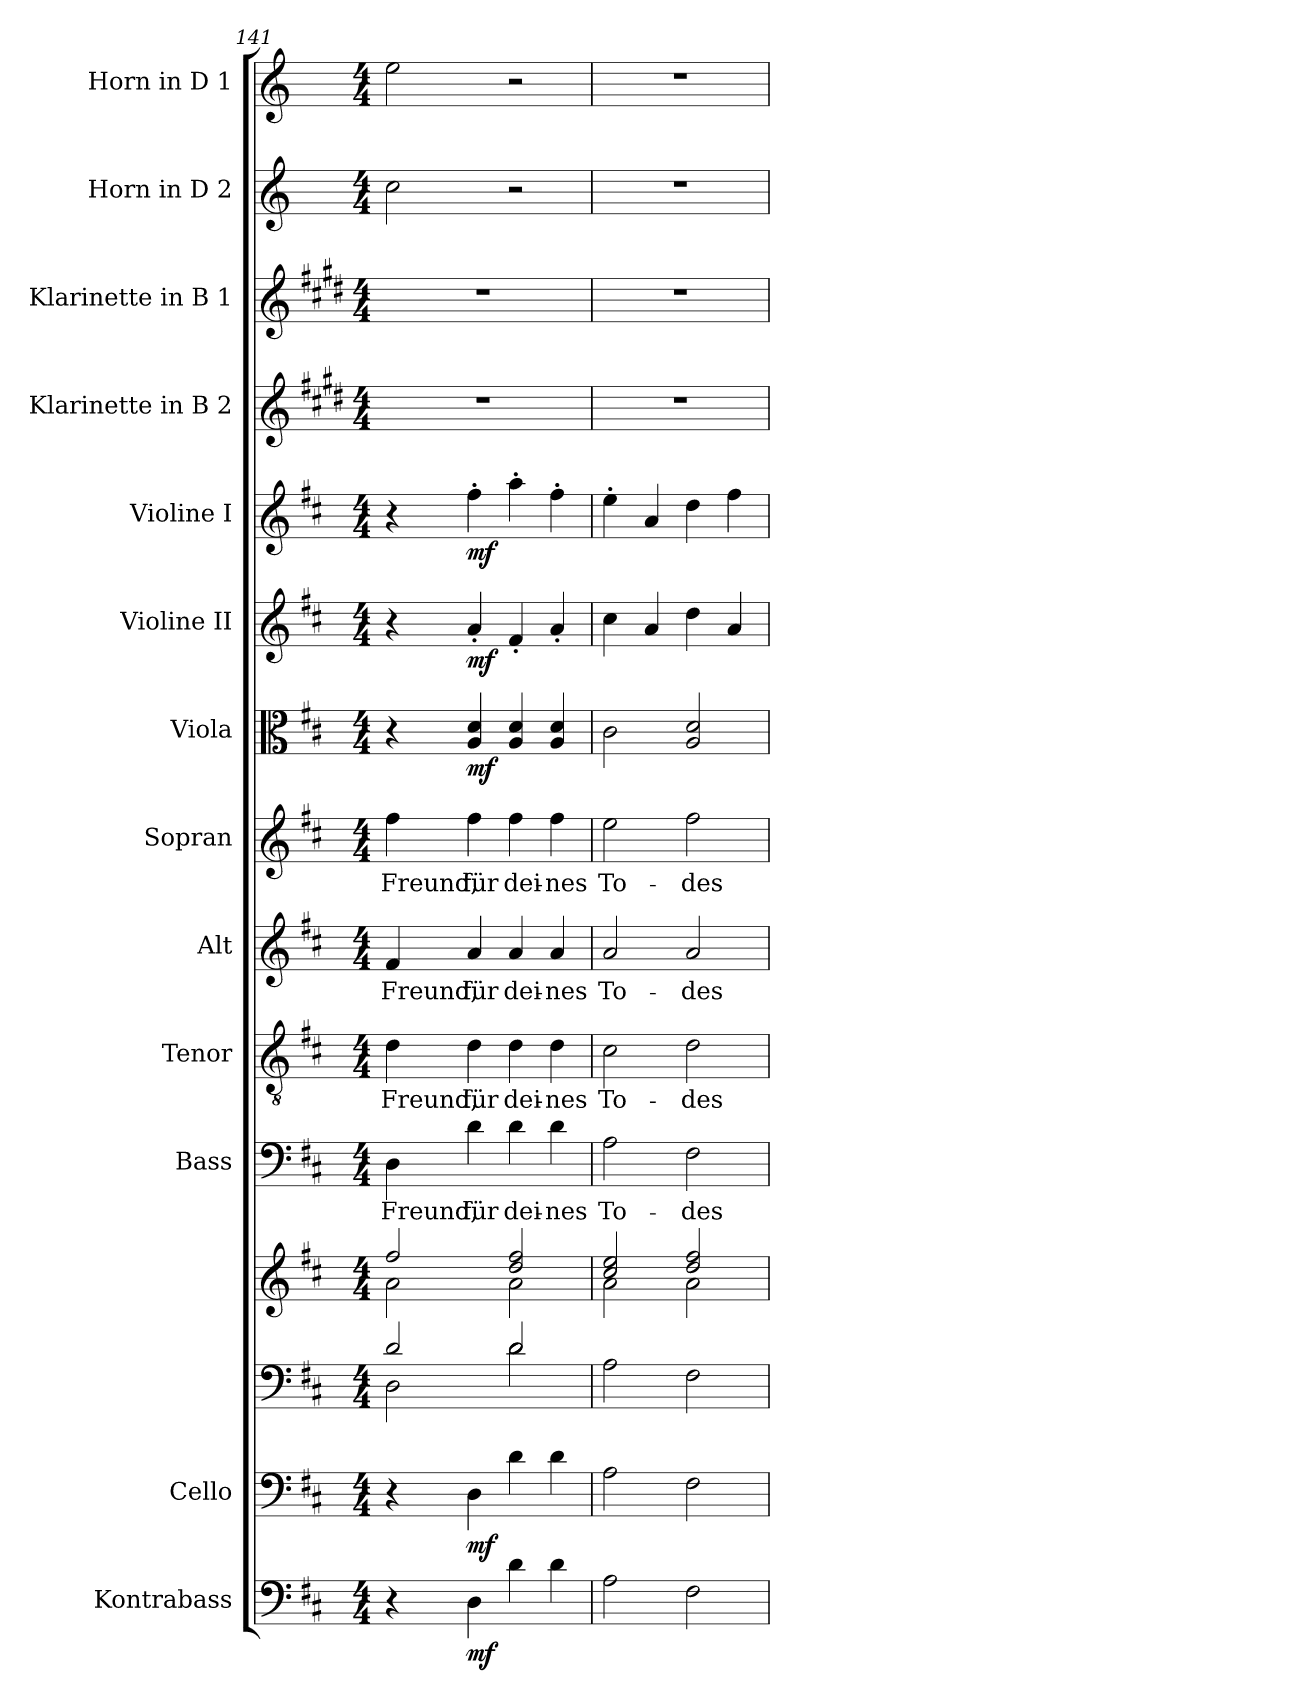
**kern	**dynam	**kern	**dynam	**kern	**kern	**kern	**text	**kern	**text	**kern	**text	**kern	**text	**kern	**dynam	**kern	**dynam	**kern	**dynam	**kern	**kern	**kern	**kern
*part14	*part14	*part13	*part13	*part12	*part12	*part11	*part11	*part10	*part10	*part9	*part9	*part8	*part8	*part7	*part7	*part6	*part6	*part5	*part5	*part4	*part3	*part2	*part1
*staff15	*staff15	*staff14	*staff14	*staff13	*staff12	*staff11	*staff11	*staff10	*staff10	*staff9	*staff9	*staff8	*staff8	*staff7	*staff7	*staff6	*staff6	*staff5	*staff5	*staff4	*staff3	*staff2	*staff1
*I"Kontrabass	*	*I"Cello	*	*	*	*I"Bass	*	*I"Tenor	*	*I"Alt	*	*I"Sopran	*	*I"Viola	*	*I"Violine II	*	*I"Violine I	*	*I"Klarinette in B 2	*I"Klarinette in B 1	*I"Horn in D 2	*I"Horn in D 1
*I'Kb.	*	*	*	*	*	*I'B	*	*I'T	*	*I'A	*	*I'S	*	*I'Vla.	*	*I'Vl. II	*	*I'Vl. I	*	*	*	*I'Hrn. 2	*I'Hrn. 1
*clefF4	*	*clefF4	*	*clefF4	*clefG2	*clefF4	*	*clefGv2	*	*clefG2	*	*clefG2	*	*clefC3	*	*clefG2	*	*clefG2	*	*clefG2	*clefG2	*clefG2	*clefG2
*ITrd7c12	*	*	*	*	*	*	*	*	*	*	*	*	*	*	*	*	*	*	*	*ITrd1c2	*ITrd1c2	*ITrd-1c-2	*ITrd-1c-2
*k[f#c#]	*	*k[f#c#]	*	*k[f#c#]	*k[f#c#]	*k[f#c#]	*	*k[f#c#]	*	*k[f#c#]	*	*k[f#c#]	*	*k[f#c#]	*	*k[f#c#]	*	*k[f#c#]	*	*k[f#c#]	*k[f#c#]	*k[f#c#]	*k[f#c#]
*D:	*	*D:	*	*D:	*D:	*D:	*	*D:	*	*D:	*	*D:	*	*D:	*	*D:	*	*D:	*	*D:	*D:	*D:	*D:
*M4/4	*	*M4/4	*	*M4/4	*M4/4	*M4/4	*	*M4/4	*	*M4/4	*	*M4/4	*	*M4/4	*	*M4/4	*	*M4/4	*	*M4/4	*M4/4	*M4/4	*M4/4
=141	=141	=141	=141	=141	=141	=141	=141	=141	=141	=141	=141	=141	=141	=141	=141	=141	=141	=141	=141	=141	=141	=141	=141
*	*	*	*	*^	*^	*	*	*	*	*	*	*	*	*	*	*	*	*	*	*	*	*	*
!	!	!	!	!	!	!	!	!	!LO:LY:b	!	!LO:LY:b	!	!LO:LY:b	!	!LO:LY:b	!	!	!	!	!	!	!	!	!	!
4r	.	4r	.	2d/	2D\	2ff#/	2a\	4D\	Freund,	4d\	Freund,	4f#/	Freund,	4ff#\	Freund,	4r	.	4r	.	4r	.	1r	1r	2dd\	2ff#\
!	!LO:DY:b	!	!LO:DY:b	!	!	!	!	!	!LO:LY:b	!	!LO:LY:b	!	!LO:LY:b	!	!LO:LY:b	!	!LO:DY:b	!	!LO:DY:b	!	!LO:DY:b	!	!	!	!
4DD\	mf	4D\	mf	.	.	.	.	4d\	für	4d\	für	4a/	für	4ff#\	für	4A/ 4d/	mf	4a'</	mf	4ff#'>\	mf	.	.	.	.
!	!	!	!	!	!	!	!	!	!LO:LY:b	!	!LO:LY:b	!	!LO:LY:b	!	!LO:LY:b	!	!	!	!	!	!	!	!	!	!
4D\	.	4d\	.	2d/	2d\	2dd/ 2ff#/	2a\	4d\	dei-	4d\	dei-	4a/	dei-	4ff#\	dei-	4A/ 4d/	.	4f#'</	.	4aa'>\	.	.	.	2r	2r
!	!	!	!	!	!	!	!	!	!LO:LY:b	!	!LO:LY:b	!	!LO:LY:b	!	!LO:LY:b	!	!	!	!	!	!	!	!	!	!
4D\	.	4d\	.	.	.	.	.	4d\	-nes	4d\	-nes	4a/	-nes	4ff#\	-nes	4A/ 4d/	.	4a'</	.	4ff#'>\	.	.	.	.	.
*	*	*	*	*v	*v	*	*	*	*	*	*	*	*	*	*	*	*	*	*	*	*	*	*	*	*
!!LO:PB:g=z
=142	=142	=142	=142	=142	=142	=142	=142	=142	=142	=142	=142	=142	=142	=142	=142	=142	=142	=142	=142	=142	=142	=142	=142	=142
!	!	!	!	!	!	!	!	!LO:LY:b	!	!LO:LY:b	!	!LO:LY:b	!	!LO:LY:b	!	!	!	!	!	!	!	!	!	!
2AA\	.	2A\	.	2A\	2cc#/ 2ee/	2a\	2A\	To-	2c#\	To-	2a/	To-	2ee\	To-	2c#\	.	4cc#\	.	4ee'>\	.	1r	1r	1r	1r
.	.	.	.	.	.	.	.	.	.	.	.	.	.	.	.	.	4a/	.	4a/	.	.	.	.	.
!	!	!	!	!	!	!	!	!LO:LY:b	!	!LO:LY:b	!	!LO:LY:b	!	!LO:LY:b	!	!	!	!	!	!	!	!	!	!
2FF#\	.	2F#\	.	2F#\	2dd/ 2ff#/	2a\	2F#\	-des	2d\	-des	2a/	-des	2ff#\	-des	2A/ 2d/	.	4dd\	.	4dd\	.	.	.	.	.
.	.	.	.	.	.	.	.	.	.	.	.	.	.	.	.	.	4a/	.	4ff#\	.	.	.	.	.
*	*	*	*	*	*v	*v	*	*	*	*	*	*	*	*	*	*	*	*	*	*	*	*	*	*
=	=	=	=	=	=	=	=	=	=	=	=	=	=	=	=	=	=	=	=	=	=	=	=
*-	*-	*-	*-	*-	*-	*-	*-	*-	*-	*-	*-	*-	*-	*-	*-	*-	*-	*-	*-	*-	*-	*-	*-
